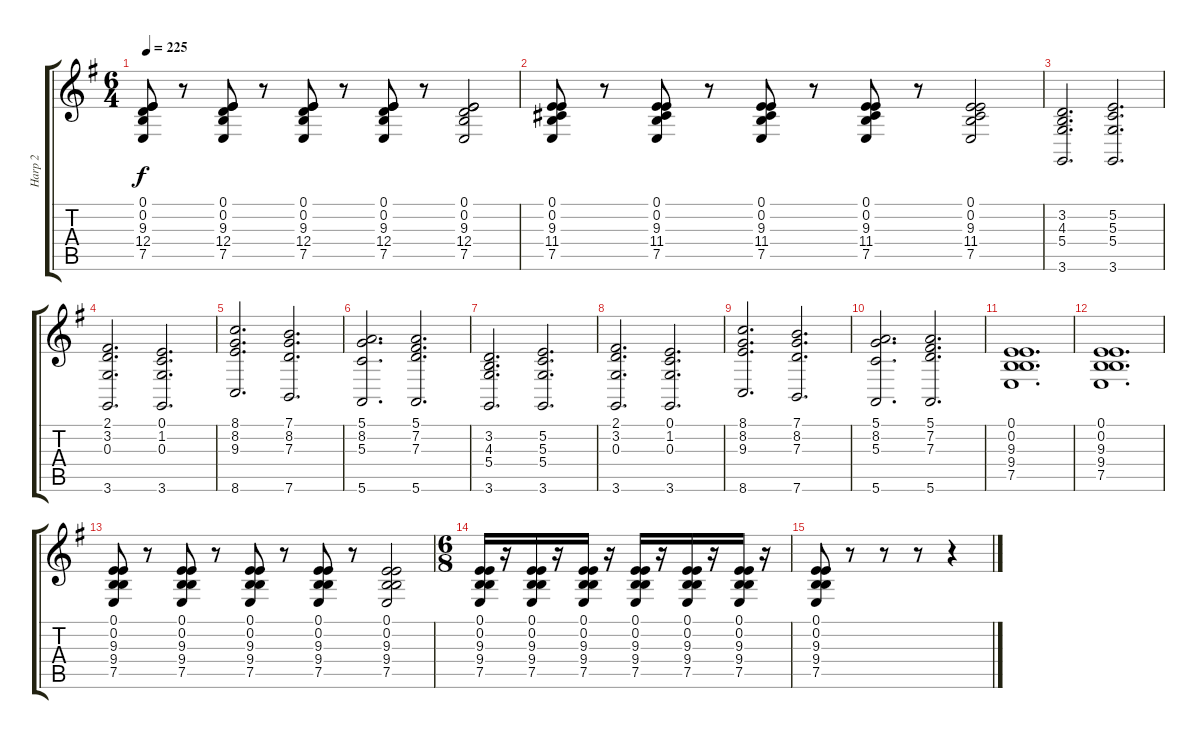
\track ("Harp 2" "Harp 2") {instrument orchestralharp}
\staff {score tabs}
\tuning (E4 B3 G3 D3 A2 E2) {hide}
\ts (6 4)
\tempo 225
\clef g2
\ks eminor
(0.1 0.2 9.3 12.4 7.5).8{dy f} r.8 (0.1 0.2 9.3 12.4 7.5).8 r.8 (0.1 0.2 9.3 12.4 7.5).8 r.8 (0.1 0.2 9.3 12.4 7.5).8 r.8 (0.1 0.2 9.3 12.4 7.5).2 |
(0.1 0.2 9.3 11.4 7.5).8 r.8 (0.1 0.2 9.3 11.4 7.5).8 r.8 (0.1 0.2 9.3 11.4 7.5).8 r.8 (0.1 0.2 9.3 11.4 7.5).8 r.8 (0.1 0.2 9.3 11.4 7.5).2 |
(3.2 4.3 5.4 3.6).2{d} (5.2 5.3 5.4 3.6).2{d} |
(2.1 3.2 0.3 3.6).2{d} (0.1 1.2 0.3 3.6).2{d} |
(8.1 8.2 9.3 8.6).2{d} (7.1 8.2 7.3 7.6).2{d} |
(5.1 8.2 5.3 5.6).2{d} (5.1 7.2 7.3 5.6).2{d} |
(3.2 4.3 5.4 3.6).2{d} (5.2 5.3 5.4 3.6).2{d} |
(2.1 3.2 0.3 3.6).2{d} (0.1 1.2 0.3 3.6).2{d} |
(8.1 8.2 9.3 8.6).2{d} (7.1 8.2 7.3 7.6).2{d} |
(5.1 8.2 5.3 5.6).2{d} (5.1 7.2 7.3 5.6).2{d} |
\ks g
(0.1 0.2 9.3 9.4 7.5).1{d} |
(0.1 0.2 9.3 9.4 7.5).1{d} |
(0.1 0.2 9.3 9.4 7.5).8 r.8 (0.1 0.2 9.3 9.4 7.5).8 r.8 (0.1 0.2 9.3 9.4 7.5).8 r.8 (0.1 0.2 9.3 9.4 7.5).8 r.8 (0.1 0.2 9.3 9.4 7.5).2 |
\ts (6 8)
(0.1 0.2 9.3 9.4 7.5).16 r.16 (0.1 0.2 9.3 9.4 7.5).16 r.16 (0.1 0.2 9.3 9.4 7.5).16 r.16 (0.1 0.2 9.3 9.4 7.5).16 r.16 (0.1 0.2 9.3 9.4 7.5).16 r.16 (0.1 0.2 9.3 9.4 7.5).16 r.16 |
(0.1 0.2 9.3 9.4 7.5).8 r.8 r.8 r.8 r.4
